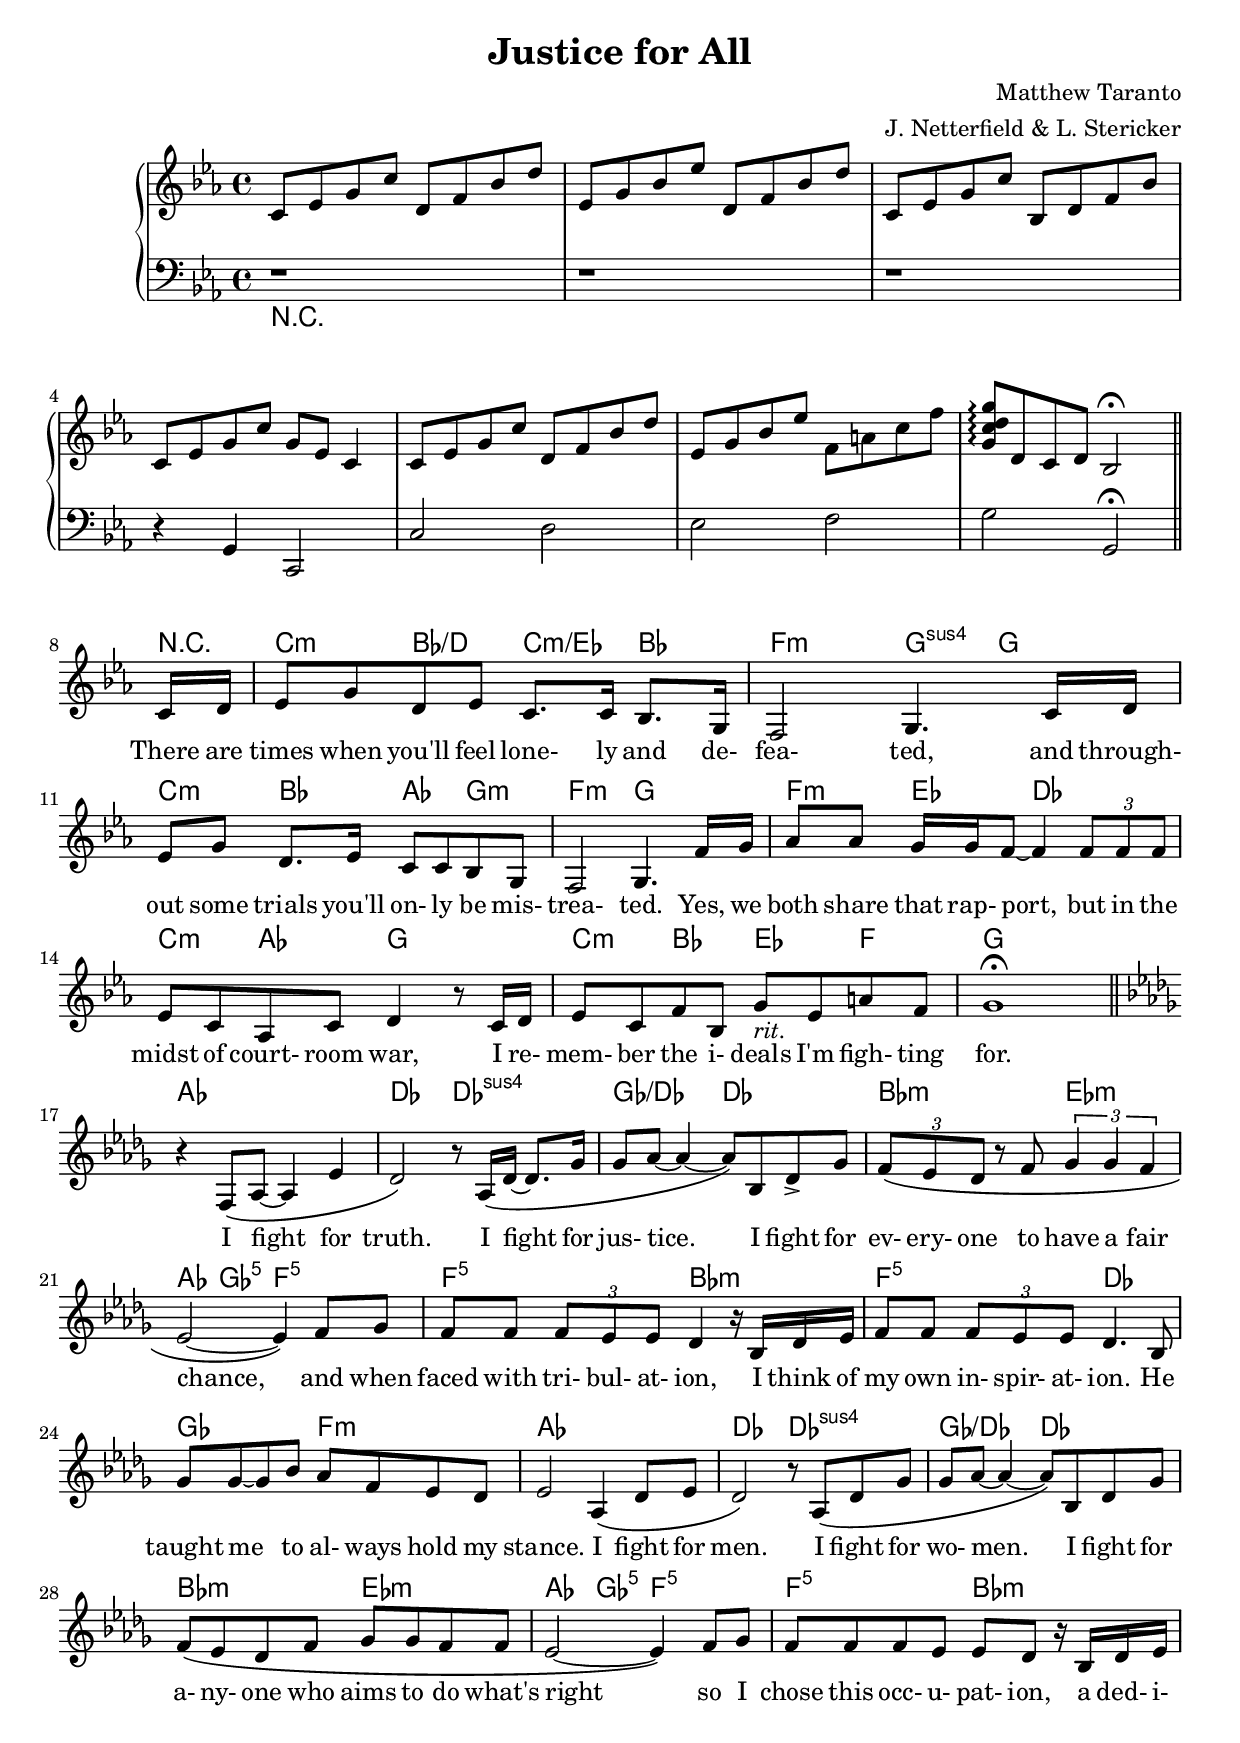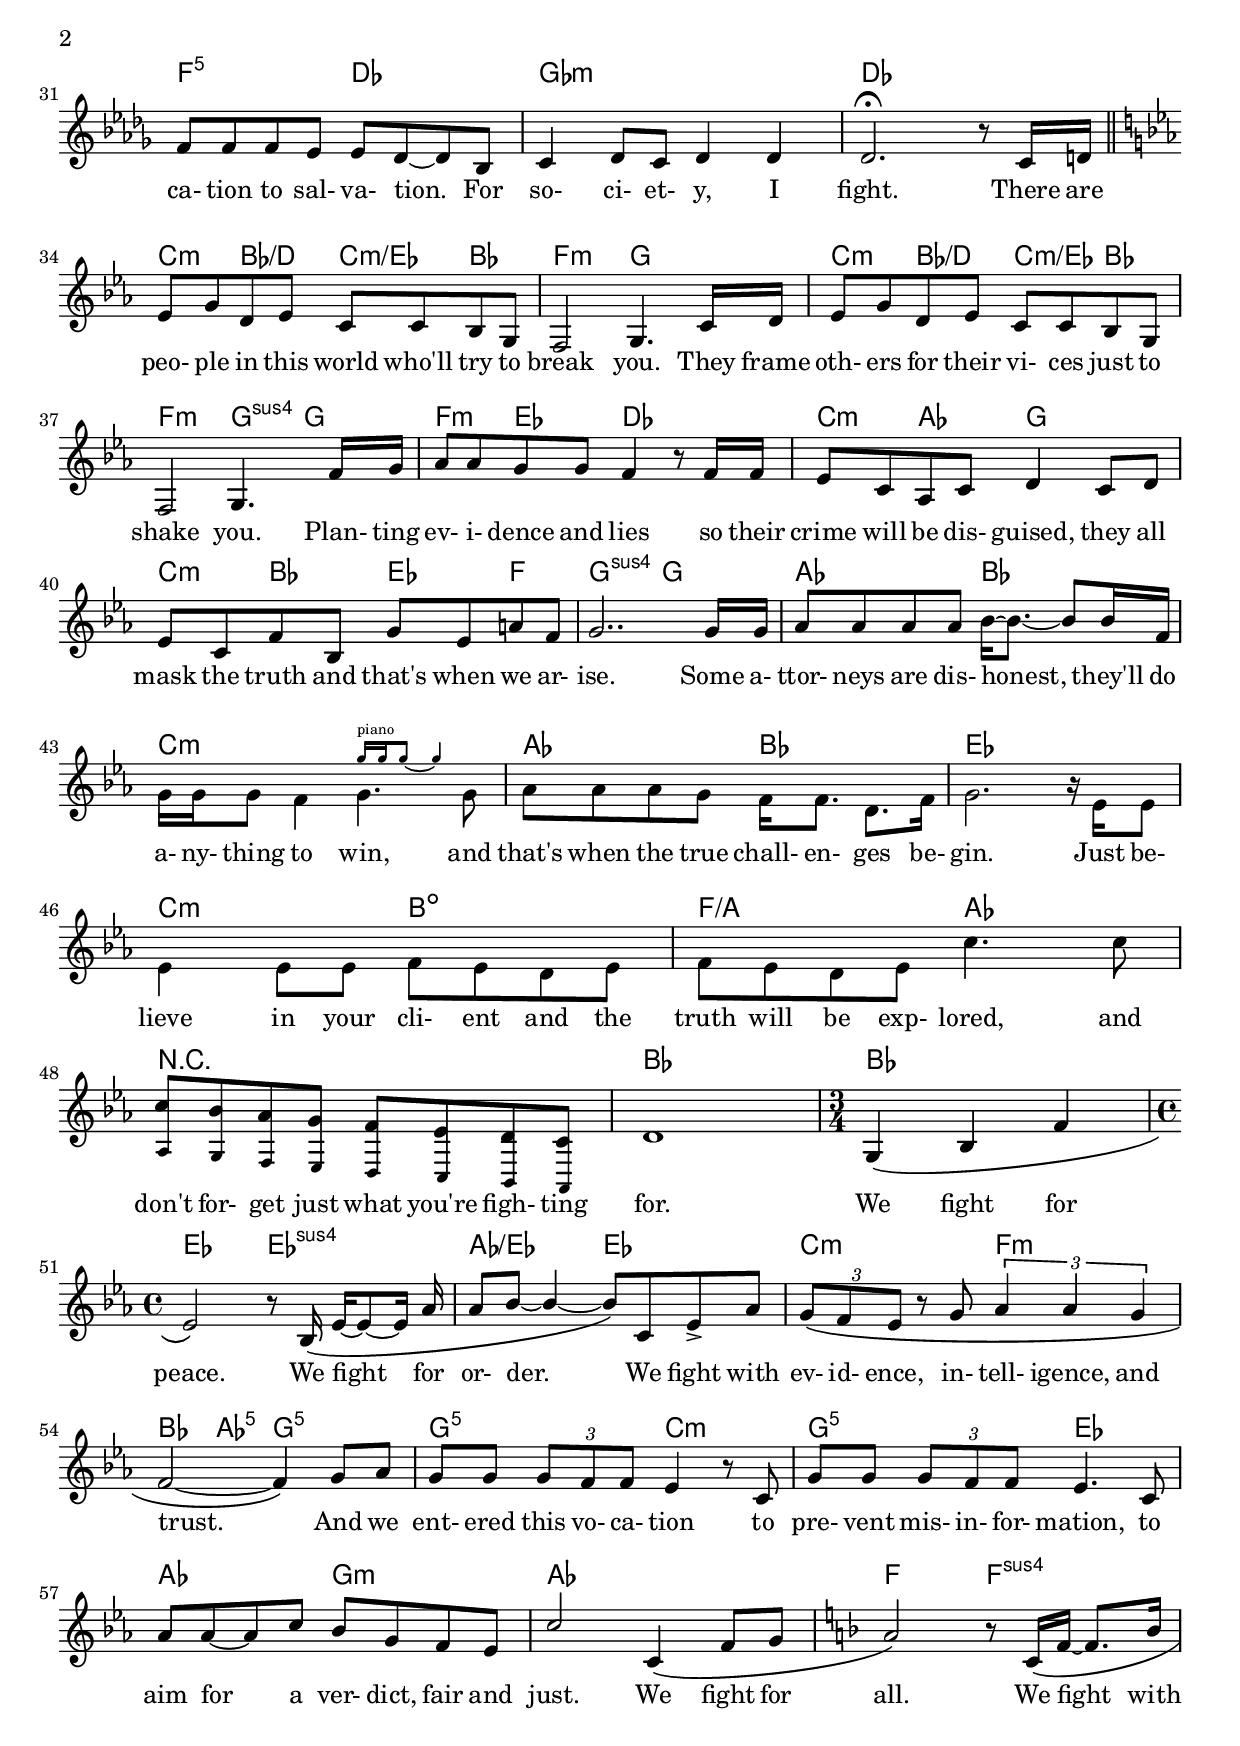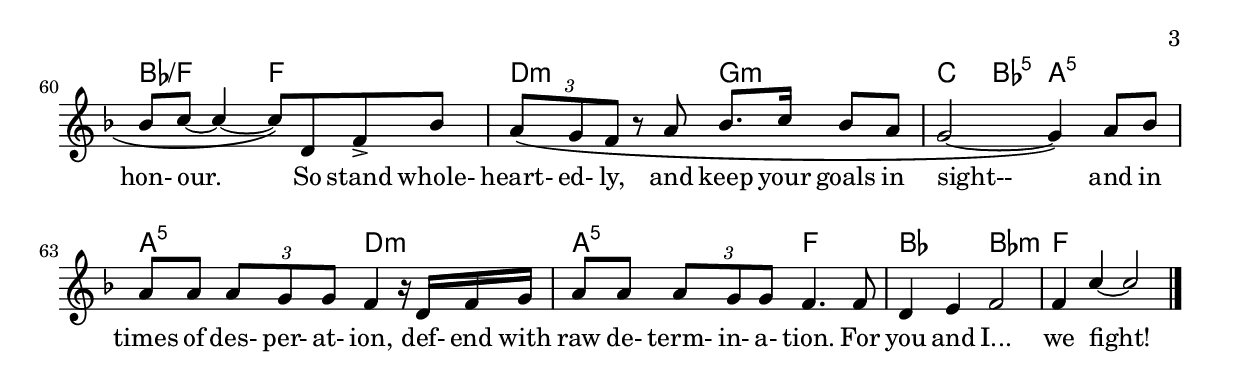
 \header {
  title = "Justice for All"
  composer = "Matthew Taranto"
  arranger = "J. Netterfield & L. Stericker"
}

\layout {   
  \context {     
    \Staff \RemoveEmptyStaves
    \override VerticalAxisGroup #'remove-first = ##t
  }
}

\score {
  <<
  \new PianoStaff \relative c' <<
    \new Staff {
      \key c \minor
      c8 ees g c
      d, f bes d |
      ees, g bes ees
      d, f bes d |
      c, ees g c
      bes, d f bes |
      c, ees g c g ees c4 |

      c8 ees g c
      d, f bes d |
      ees, g bes ees
      f, a c f |
      <g, c d g>8\arpeggio
      d c d bes2\fermata 
      \bar "||"
      % Hide time signature
      \override Staff.TimeSignature #'stencil = ##f

      % Without this, some extra space is added after the line...
      \once \set Staff.explicitKeySignatureVisibility = #end-of-line-invisible
      \break
    }
    \new Staff {
      \key c \minor
      \clef bass
      r1 |
      r1 |
      r1 |
      r4 g, c,2 |

      c'2
      d
      ees
      f |
      g2
      g,\fermata
      \bar "||"
      % Hide time signature
      \override Staff.TimeSignature #'stencil = ##f

      % Without this, some extra space is added after the line...
      \once \set Staff.explicitKeySignatureVisibility = #end-of-line-invisible
      \break
    }
  >> 
  \chords {
    R1*7

    % Without this, some extra space is added after the line...
    \once \set Staff.explicitKeySignatureVisibility = #end-of-line-invisible
    \break

    \time 1/8
    r8

    \time 4/4
    \powerChords
    
    c4:m bes/d c:m/ees bes
    f2:m g4:sus4 g

    c4:m bes aes g:m
    f2:m g

    f4:m ees des2
    c4:m aes g2

    c4:m bes ees f
    g1
    aes1

    des2 des:sus4
    ges/des des
    bes:m ees:m
    aes4 ges:1.5 f2:1.5

    f2:1.5 bes:m
    f2:1.5 des
    ges f:m
    aes1

    des2 des:sus4
    ges/des des
    bes:m ees:m
    aes4 ges:1.5 f2:1.5

    f2:1.5 bes:m
    f2:1.5 des
    ges1:m
    des1

    c4:m bes/d c:m/ees bes
    f2:m g2

    c4:m bes/d c:m/ees bes
    f2:m g4:sus4 g

    f4:m ees des2
    c4:m aes g2
    c4:m bes ees f
    g2:sus4 g

    aes bes
    c1:m
    aes2 bes
    ees1
    c2:m b:dim
    f/a aes

    r1
    bes

    \transpose des ees {
      \time 3/4
      aes2.
      \time 4/4

      des2 des:sus4
      ges/des des
      bes:m ees:m
      aes4 ges:1.5 f2:1.5

      f2:1.5 bes:m
      f2:1.5 des
      ges f:m
    }

    aes1

    \transpose des f {
      des2 des:sus4
      ges/des des
      bes:m ees:m
      aes4 ges:1.5 f2:1.5

      f2:1.5 bes:m
      f2:1.5 des
      ges2 ges2:m
      des1
    }
  }
  \new Staff \relative c {
    R1*7
    \override Staff.TimeSignature #'stencil = ##f

    % Without this, some extra space is added after the line...
    \once \set Staff.explicitKeySignatureVisibility = #end-of-line-invisible
    \break

    \key c \minor
    \time 1/8
    \new Voice = "vocals" {
      c'16 d
      \time 4/4
    
      ees8 g d ees c8. c16 bes8. g16 |
      f2 g4. c16 d |
      
      % Show future time signatures (remember, we got rid of them above...) 
      \override Staff.TimeSignature #'stencil = ##t

      ees8 g d8. ees16 c8 c bes g |
      f2 g4. f'16 g |

      aes8 aes g16 g f8 ~ f4
      \tuplet 3/2 { f8 f f } |
      ees c aes c d4
      r8 c16 d |
      ees8 c f bes, g'_\markup{\italic rit.} ees a f |
      g1  \fermata

      \bar "||"

      \key des \major
      r4 f,8\( aes8 ~ aes4 ees' |
      des2 \) r8 aes16 \( des ~ des8. ges16 |
      ges8 aes ~ aes4 ~ aes8 \)
      bes, des-> ges |
      \tuplet 3/2 {f \( ees des8} r f \tuplet 3/2 { ges4 ges f }|
      ees2 ~ ees4 \) f8 ges |
      f f \tuplet 3/2 {f ees ees} des4 r16 bes16 des ees |
      f8 f \tuplet 3/2 {f ees ees} des4. bes8 |
      ges' ges ~ ges bes aes f ees des |
      ees2  aes,4 \( des8 ees |
      
      des2 \) r8 aes  \( des ges |
      ges aes ~ aes4 ~ aes8 \)
      bes, des ges |
      f \( ees des8 f ges8 ges f f |
      ees2 ~ ees4 \) f8 ges |
      f f f ees ees des r16 bes16 des ees |
      f8 f f ees ees des ~ des bes |

      c4 des8 c des4 des |
      des2.\fermata r8 c16 d \bar "||"

      \break
      \key c \minor

      ees8 g d ees c c bes g |
      f2 g4. c16 d |

      ees8 g d ees c c bes g |
      f2 g4. f'16 g |

      aes8 aes g g f4
      r8 f16 f
      ees8 c aes c d4
      c8 d |
      ees c f bes, g' ees a f |
      g2.. g16  g |

      aes8 aes aes aes bes16 ~ bes8. ~ bes8 bes16 f |
      <<
        { \stemDown g16 g g8 f4 g4. g8 | }
        \new CueVoice {
          s2 \stemUp g'16^"piano" g g8 ~ g4 |
        }
      >>
      aes,8 aes aes g f16 f8. d f16 |
      g2. r16 ees ees8 |
      ees4 ees8 ees f8 ees d ees |
      f ees d ees c'4. c8 |
      {
        \stemUp
        <c \tweak font-size #-2 aes,>
        <bes \tweak font-size #-2 g,>
        <aes \tweak font-size #-2 f,>
        <g \tweak font-size #-2 ees,>
        <f \tweak font-size #-2 d,>
        <ees \tweak font-size #-2 c,>
        <d \tweak font-size #-2 bes,>
        <c \tweak font-size #-2 aes,> |
      }
      d1

      % (â¯Â°â¡Â°ï¼â¯ï¸µ â»ââ»)
      \time 3/4
      g,4 \( bes f'
      \time 4/4

      %  (â¯Â°â¡Â°ï¼â¯ï¸µ â»ââ»)
      \transpose des ees \relative des' {
        des2 \) r8 aes16 \( des [~ des8 ~ des16] ges |
        ges8 aes ~ aes4 ~ aes8 \)
        bes, des-> ges |
        \tuplet 3/2 {f \( ees des8} r f \tuplet 3/2 { ges4 ges f }|
        ees2 ~ ees4 \) f8 ges |
        f f \tuplet 3/2 {f ees ees} des4 r8 bes8 |
        f'  8 f \tuplet 3/2 {f ees ees} des4. bes8 |
        ges' ges ~ ges bes aes f ees des |
      }
      c'2 c,4 \( f8 g 

      % (â¯Â°â¡Â°ï¼â¯ï¸µ â»ââ»)
      \key f \major
      a2 \)
      \transpose des f \relative des' {
        r8 aes16 \( des ~ des8. ges16 |
        ges8 aes ~ aes4 ~ aes8 \)
        bes, des-> ges |
        \tuplet 3/2 {f \( ees des8} r f ges8. aes16 ges8 f |
        ees2 ~ ees4 \) f8 ges |
        f f \tuplet 3/2 {f ees ees} des4 r16 bes des ees |
        f8 f \tuplet 3/2 {f ees ees} des4. des8 |
      }
      d,4 e f2
      f4 c'4 ~ c2

      \bar "|."
    }
  }
  \new Lyrics \lyricsto "vocals" {
    There are times when you'll feel lone- ly and de-
    fea- ted, and through- out some trials you'll on- ly be mis-
    trea- ted. Yes, we
    both share that rap- port, but in the
    midst of court- room war, I re-
    mem- ber the i- deals I'm figh- ting
    for.

    I fight for truth.
    I fight for jus- tice.
    I fight for ev- ery- one to have a fair chance,
    
    and when faced with tri- bul- at- ion,
    I think of my own in- spir- at- ion.
    He taught me to al- ways hold my stance.

    I fight for men.
    I fight for wo- men.
    I fight for a- ny- one who aims to do what's right
    so I chose this occ- u- pat- ion,
    a ded- i- ca- tion to sal- va- tion.
    For so- ci- et- y, I fight.

    There are peo- ple in this world who'll try to break you.
    They frame oth- ers for their vi- ces just to shake you.
    Plan- ting ev- i- dence and lies
    so their crime will be dis- guised,
    they all mask the truth and that's when we ar- ise.

    Some a- ttor- neys are dis- honest, they'll do a- ny- thing to win,
    and that's when the true chall- en- ges be- gin.
    Just be- lieve in your cli- ent and the truth will be exp- lored,
    and don't for- get just what you're figh- ting for.

    We fight for peace.
    We fight for or- der.
    We fight with ev- id- ence, in- tell- igence, and trust.
    And we ent- ered this vo- ca- tion to
    pre- vent mis- in- for- mation, to
    aim for a ver- dict, fair and just.

    We fight for all.
    We fight with hon- our.
    So stand whole- heart- ed- ly,
    and keep your goals in sight--
    and in times of des- per- at- ion,
    def- end with raw de- term- in- a- tion.
    For you and I...
    we fight!
  }
  >>
  \midi {}
  \layout {}
}